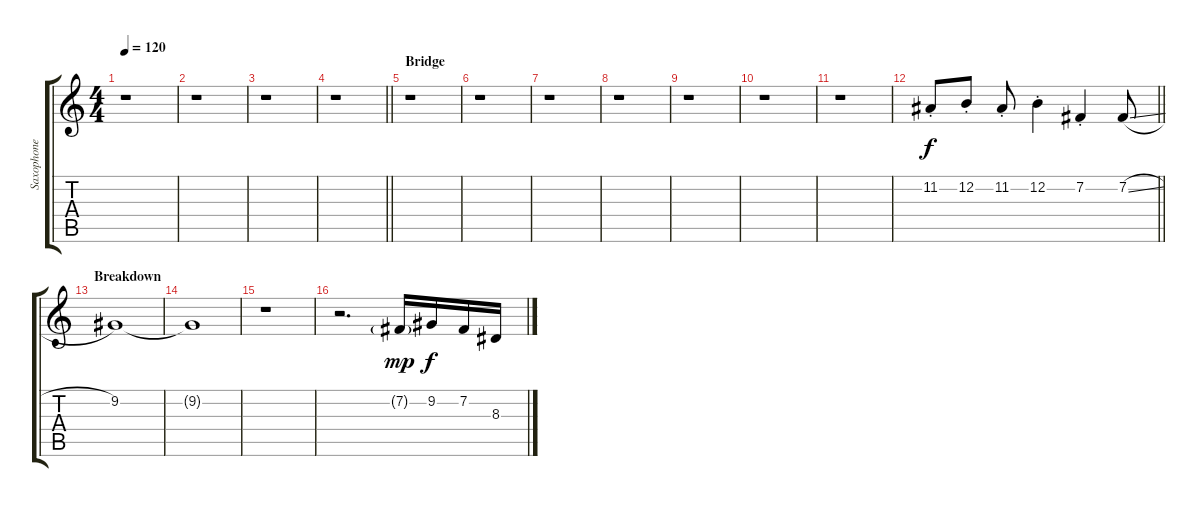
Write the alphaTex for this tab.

\track ("Saxophone" "Saxophone") {instrument altosax}
\staff {score tabs}
\tuning (E4 B3 G3 D3 A2 E2) {hide}
\ts (4 4)
\tempo 120
\clef g2
\ks c
r.1{dy f} |
r.1 |
r.1 |
\barLineRight lightlight
r.1 |
\section ("" "Bridge")
r.1 |
r.1 |
r.1 |
r.1 |
r.1 |
r.1 |
r.1 |
\barLineRight lightlight
11.2{st}.8 12.2{st}.8 11.2{st}.8 12.2{st}.4 7.2{st}.4 7.2{sl}.8{volume 10 balance 11} |
\section ("" "Breakdown")
9.2.1 |
9.2{t}.1 |
r.1 |
r.2{d} 7.2{g}.16{dy mp} 9.2.16{dy f} 7.2.16 8.3.16
